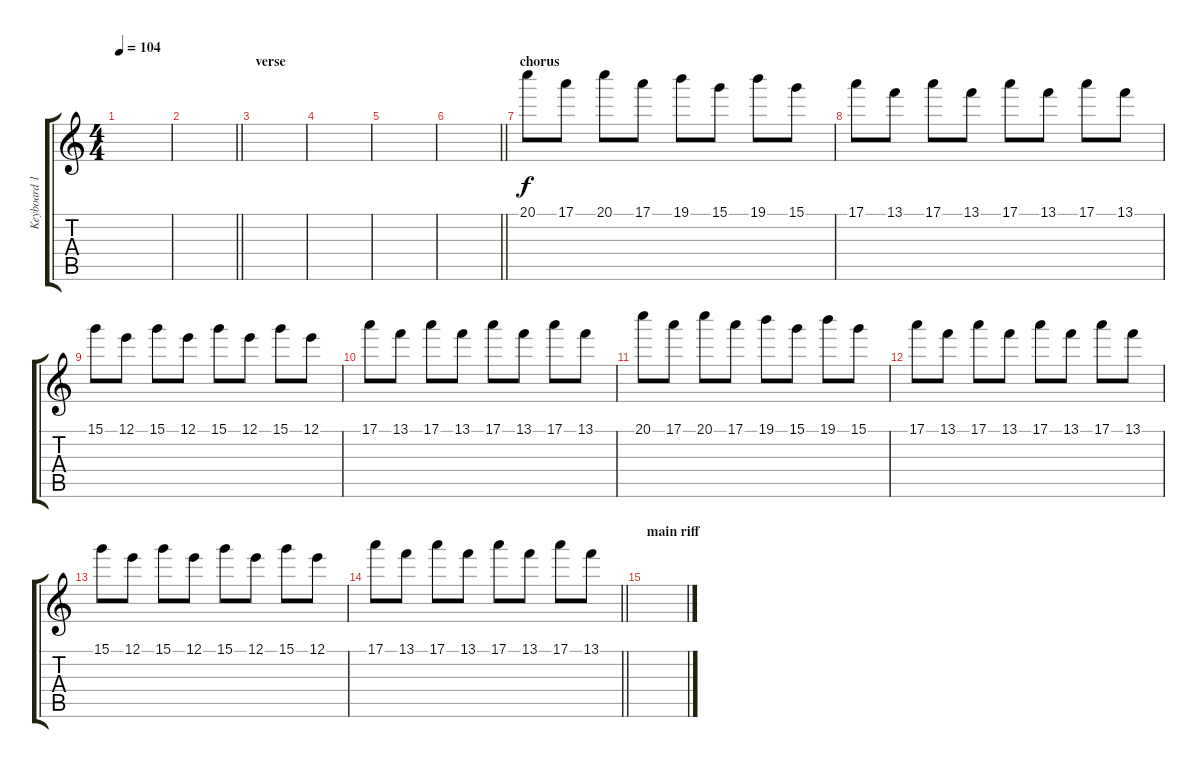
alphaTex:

\track ("Keyboard 1" "Keyboard 1") {instrument electricpiano1}
\staff {score tabs}
\tuning (E5 B3 G3 D3 A2 E2) {hide}
\ts (4 4)
\tempo 104
\clef g2
\ks c
|
\barLineRight lightlight
|
\section ("" "verse")
|
|
|
\barLineRight lightlight
|
\section ("" "chorus")
20.1.8{volume 9} 17.1.8 20.1.8 17.1.8 19.1.8 15.1.8 19.1.8 15.1.8 |
17.1.8{volume 13} 13.1.8 17.1.8 13.1.8 17.1.8 13.1.8 17.1.8 13.1.8 |
15.1.8 12.1.8 15.1.8 12.1.8 15.1.8 12.1.8 15.1.8 12.1.8 |
17.1.8 13.1.8 17.1.8 13.1.8 17.1.8 13.1.8 17.1.8 13.1.8 |
20.1.8{volume 9} 17.1.8 20.1.8 17.1.8 19.1.8 15.1.8 19.1.8 15.1.8 |
17.1.8{volume 13} 13.1.8 17.1.8 13.1.8 17.1.8 13.1.8 17.1.8 13.1.8 |
15.1.8 12.1.8 15.1.8 12.1.8 15.1.8 12.1.8 15.1.8 12.1.8 |
\barLineRight lightlight
17.1.8 13.1.8 17.1.8 13.1.8 17.1.8 13.1.8 17.1.8 13.1.8 |
\section ("" "main riff")
